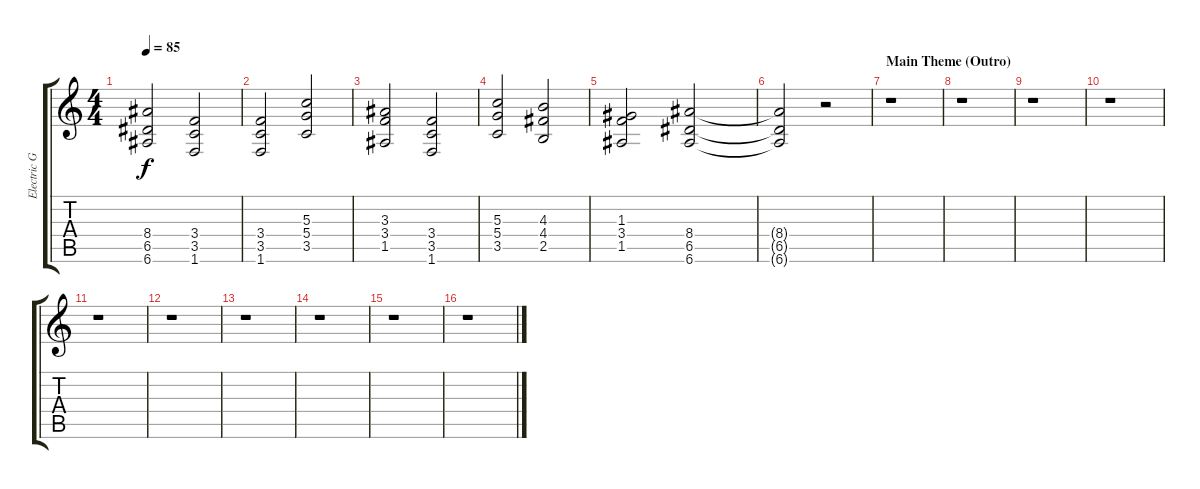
\track ("Electric Guitar (rhythm)" "Electric G") {instrument distortionguitar}
\staff {score tabs}
\tuning (E4 B3 G3 D3 A2 E2) {hide}
\ts (4 4)
\tempo 85
\clef g2
\ks c
(8.4 6.5 6.6).2{dy f} (3.4 3.5 1.6).2 |
(3.4 3.5 1.6).2{volume 12} (5.3 5.4 3.5).2 |
(3.3 3.4 1.5).2 (3.4 3.5 1.6).2 |
(5.3 5.4 3.5).2 (4.3 4.4 2.5).2 |
(1.3 3.4 1.5).2 (8.4 6.5 6.6).2 |
(8.4{t} 6.5{t} 6.6{t}).2{volume 0} r.2 |
\section ("" "Main Theme (Outro)")
r.1 |
r.1 |
r.1 |
r.1 |
r.1 |
r.1 |
r.1 |
r.1 |
r.1 |
r.1
